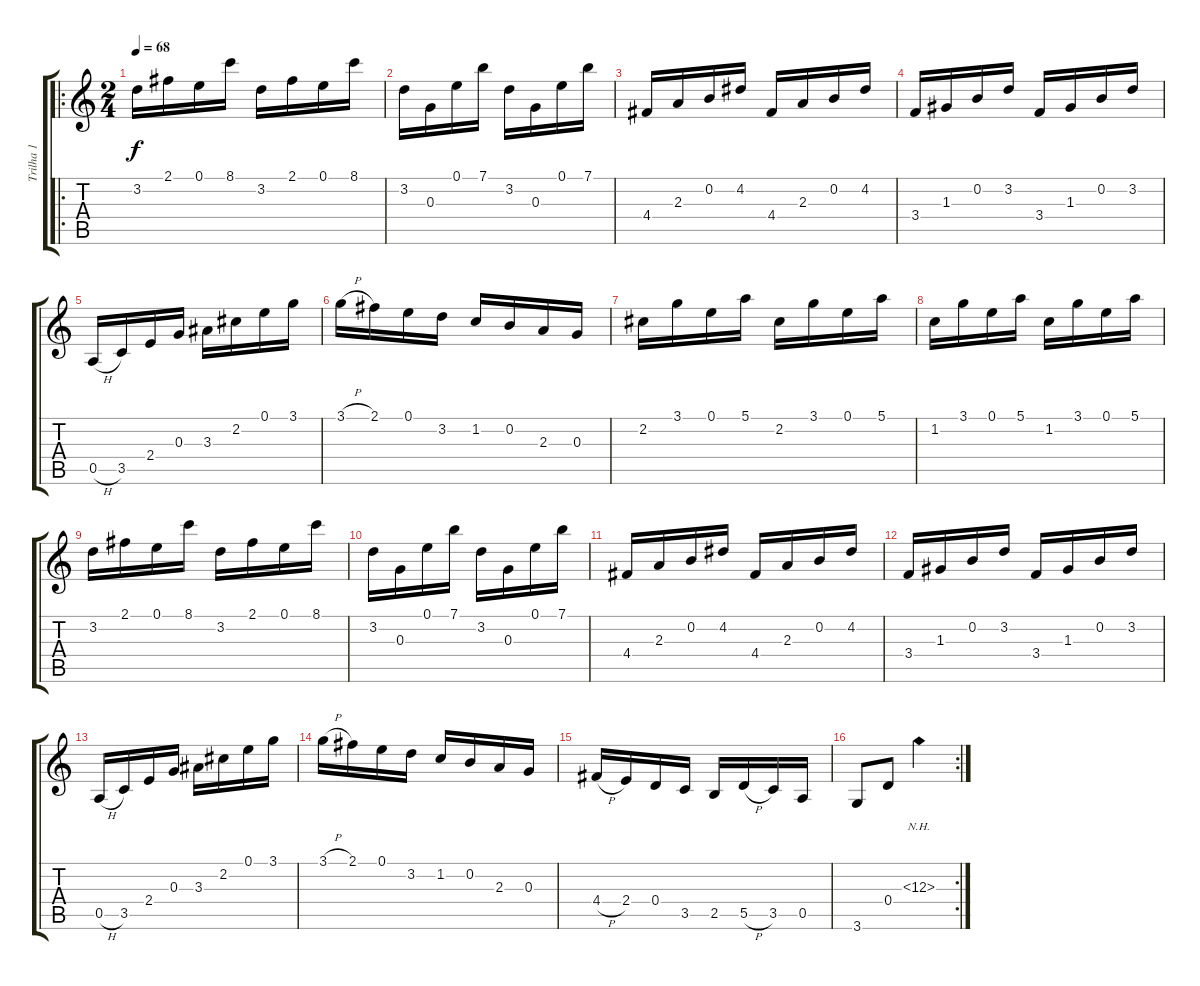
\track ("Trilha 1" "Trilha 1") {instrument acousticguitarnylon}
\staff {score tabs}
\tuning (E4 B3 G3 D3 A2 E2) {hide}
\ro
\ts (2 4)
\tempo 68
\clef g2
\ks c
3.2.16{dy f instrument acousticguitarnylon} 2.1.16 0.1.16 8.1.16 3.2.16 2.1.16 0.1.16 8.1.16 |
3.2.16 0.3.16 0.1.16 7.1.16 3.2.16 0.3.16 0.1.16 7.1.16 |
4.4.16 2.3.16 0.2.16 4.2.16 4.4.16 2.3.16 0.2.16 4.2.16 |
3.4.16 1.3.16 0.2.16 3.2.16 3.4.16 1.3.16 0.2.16 3.2.16 |
0.5{h}.16 3.5.16 2.4.16 0.3.16 3.3.16 2.2.16 0.1.16 3.1.16 |
3.1{h}.16 2.1.16 0.1.16 3.2.16 1.2.16 0.2.16 2.3.16 0.3.16 |
2.2.16 3.1.16 0.1.16 5.1.16 2.2.16 3.1.16 0.1.16 5.1.16 |
1.2.16 3.1.16 0.1.16 5.1.16 1.2.16 3.1.16 0.1.16 5.1.16 |
3.2.16 2.1.16 0.1.16 8.1.16 3.2.16 2.1.16 0.1.16 8.1.16 |
3.2.16 0.3.16 0.1.16 7.1.16 3.2.16 0.3.16 0.1.16 7.1.16 |
4.4.16 2.3.16 0.2.16 4.2.16 4.4.16 2.3.16 0.2.16 4.2.16 |
3.4.16 1.3.16 0.2.16 3.2.16 3.4.16 1.3.16 0.2.16 3.2.16 |
0.5{h}.16 3.5.16 2.4.16 0.3.16 3.3.16 2.2.16 0.1.16 3.1.16 |
3.1{h}.16 2.1.16 0.1.16 3.2.16 1.2.16 0.2.16 2.3.16 0.3.16 |
4.4{h}.16 2.4.16 0.4.16 3.5.16 2.5.16 5.5{h}.16 3.5.16 0.5.16 |
\rc 2
3.6.8 0.4.8 12.3{nh}.4
